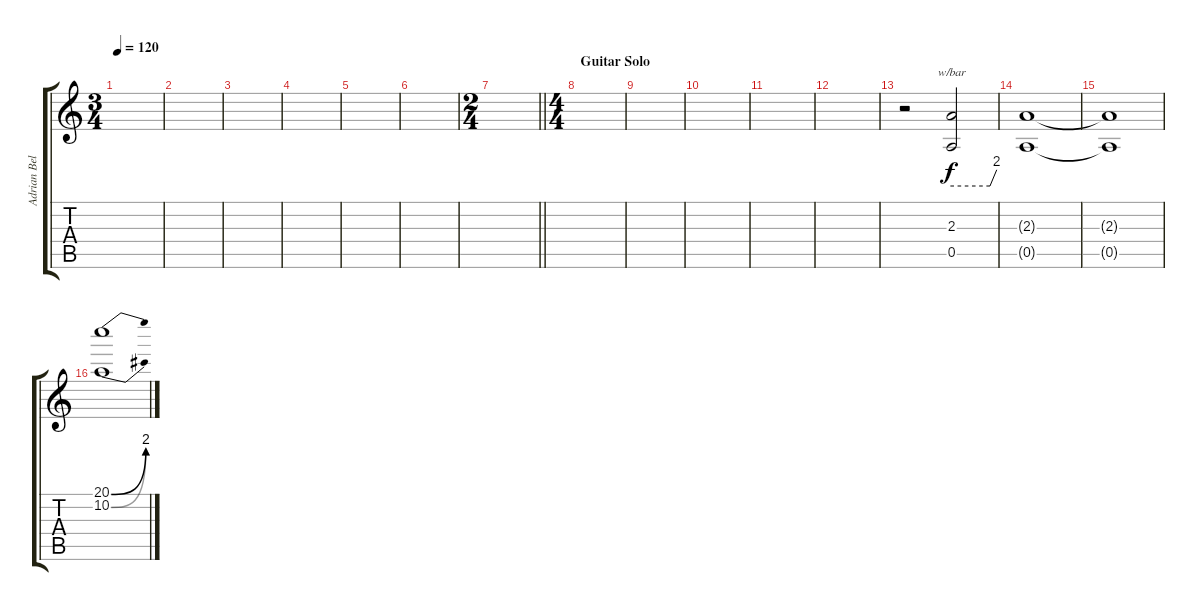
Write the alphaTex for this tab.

\track ("Adrian Belew (Guitar)" "Adrian Bel") {instrument distortionguitar}
\staff {score tabs}
\tuning (E4 B3 G3 D3 A2 E2) {hide}
\ts (3 4)
\tempo 120
\clef g2
\ks c
|
|
|
|
|
|
\ts (2 4)
\barLineRight lightlight
|
\ts (4 4)
\section ("" "Guitar Solo")
|
|
|
|
|
r.2 (2.3 0.5).2{tbe (custom default 0 0 51 0 60 8) volume 13} |
(2.3{t} 0.5{t}).1 |
(2.3{t} 0.5{t}).1 |
(20.1{be (bend 0 0 60 8)} 10.2{be (bend 0 0 60 8)}).1
